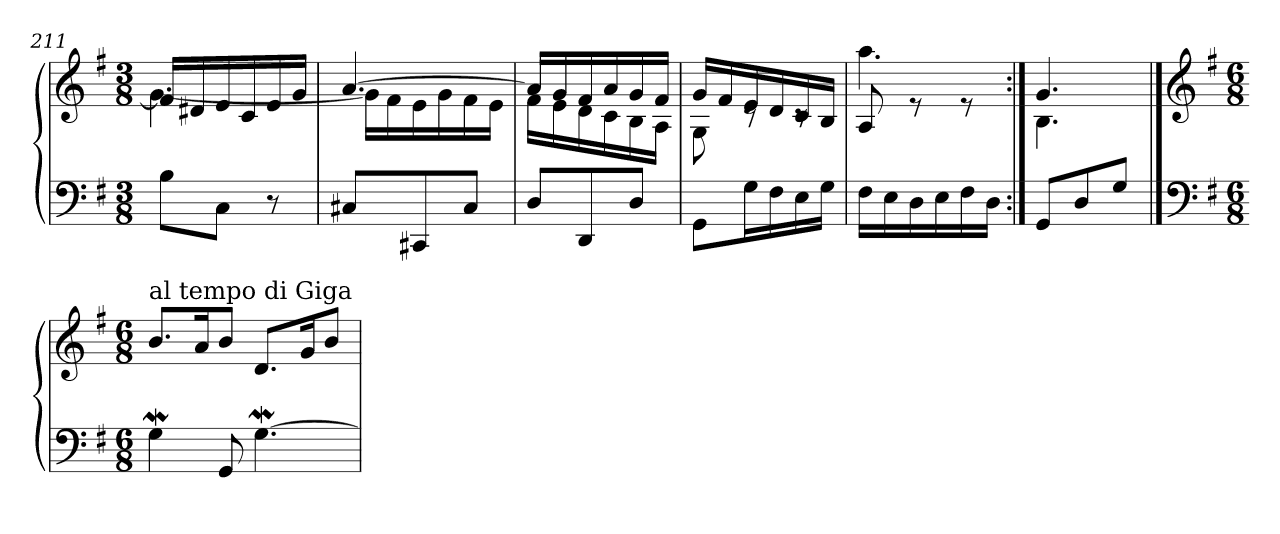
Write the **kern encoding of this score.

**kern	**kern
*part1	*part1
*staff2	*staff1
*clefF4	*clefG2
*k[f#]	*k[f#]
*G:	*G:
*M3/8	*M3/8
=211	=211
*	*^
8B\L	16f#/LL]	[4.g\
.	16d#X/	.
8C\J	16e/	.
.	16c/	.
8r	16e/	.
.	16g/JJ	.
!!LO:LB:g=z	!!
=212	=212	=212
8C#X/L	[4.a/	16g\LL]
.	.	16f#\
8CC#X/	.	16e\
.	.	16g\
8C#/J	.	16f#\
.	.	16e\JJ
=213	=213	=213
8D/L	16a/LL]	16f#\LL
.	16g/	16e\
8DD/	16f#/	16d\
.	16a/	16c\
8D/J	16g/	16B\
.	16f#/JJ	16A\JJ
=214	=214	=214
8GG\L	16g/LL	8G\
.	16f#/	.
16G\L	16e/	8rc
16F#\	16d/	.
16E\	16c/	8rc
16G\JJ	16B/JJ	.
=215	=215	=215
16F#\LL	8A/	4.aa\
16E\	.	.
16D\	8re	.
16E\	.	.
16F#\	8re	.
16D\JJ	.	.
=216:|!	=216:|!	=216:|!
8GG/L	4.g/	4.B\
8D/	.	.
8G/J	.	.
*	*v	*v
!!LO:LB:g=z
==217	==217
*clefF4	*clefG2
*k[f#]	*k[f#]
*G:	*G:
*M6/8	*M6/8
!	!LO:TX:a:t=al tempo di Giga
4Gw\	8.b/L
.	16a/K
8GG/	8b/J
[4.Gw\	8.d/L
.	16g/K
.	8b/J
=	=
*-	*-
